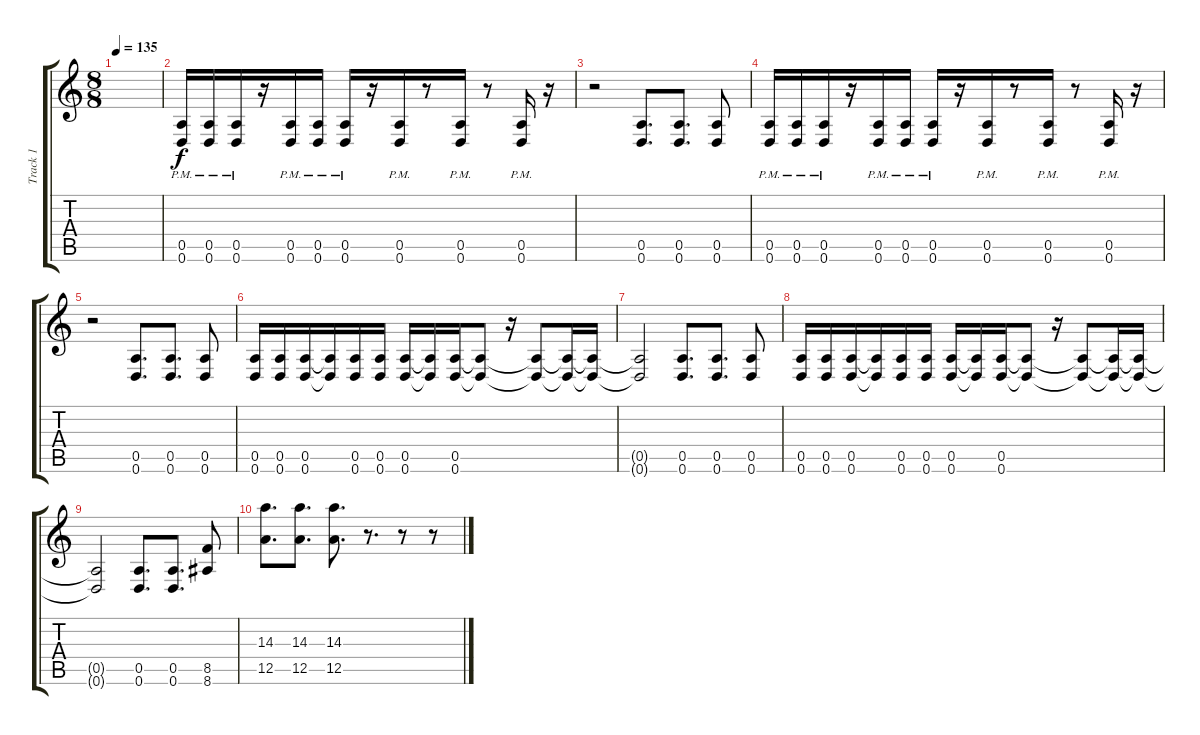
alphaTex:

\track ("Track 1" "Track 1") {instrument distortionguitar}
\staff {score tabs}
\tuning (E4 B3 G3 D3 A2 D2) {hide}
\ts (8 8)
\tempo 135
\clef g2
\ks c
|
(0.5{pm} 0.6{pm}).16 (0.5{pm} 0.6{pm}).16 (0.5{pm} 0.6{pm}).16 r.16 (0.5{pm} 0.6{pm}).16 (0.5{pm} 0.6{pm}).16 (0.5{pm} 0.6{pm}).16 r.16 (0.5{pm} 0.6{pm}).16 r.8 (0.5{pm} 0.6{pm}).16 r.8 (0.5{pm} 0.6{pm}).16 r.16 |
r.2 (0.5 0.6).8{d} (0.5 0.6).8{d} (0.5 0.6).8 |
(0.5{pm} 0.6{pm}).16 (0.5{pm} 0.6{pm}).16 (0.5{pm} 0.6{pm}).16 r.16 (0.5{pm} 0.6{pm}).16 (0.5{pm} 0.6{pm}).16 (0.5{pm} 0.6{pm}).16 r.16 (0.5{pm} 0.6{pm}).16 r.8 (0.5{pm} 0.6{pm}).16 r.8 (0.5{pm} 0.6{pm}).16 r.16 |
r.2 (0.5 0.6).8{d} (0.5 0.6).8{d} (0.5 0.6).8 |
(0.5 0.6).16 (0.5 0.6).16 (0.5 0.6).16 (0.5{t} 0.6{t}).16 (0.5 0.6).16 (0.5 0.6).16 (0.5 0.6).16 (0.5{t} 0.6{t}).16 (0.5 0.6).16 (0.5{t} 0.6{t}).8 r.16 (0.5{t} 0.6{t}).8 (0.5{t} 0.6{t}).16 (0.5{t} 0.6{t}).16 |
(0.5{t} 0.6{t}).2 (0.5 0.6).8{d} (0.5 0.6).8{d} (0.5 0.6).8 |
(0.5 0.6).16 (0.5 0.6).16 (0.5 0.6).16 (0.5{t} 0.6{t}).16 (0.5 0.6).16 (0.5 0.6).16 (0.5 0.6).16 (0.5{t} 0.6{t}).16 (0.5 0.6).16 (0.5{t} 0.6{t}).8 r.16 (0.5{t} 0.6{t}).8 (0.5{t} 0.6{t}).16 (0.5{t} 0.6{t}).16 |
(0.5{t} 0.6{t}).2 (0.5 0.6).8{d} (0.5 0.6).8{d} (8.5 8.6).8 |
(14.3 12.5).8{d} (14.3 12.5).8{d} (14.3 12.5).8{d} r.8{d} r.8 r.8
